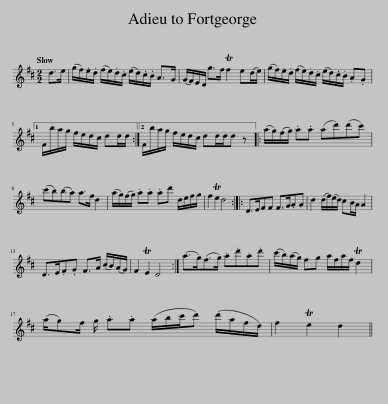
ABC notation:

X:1
L:1/8
Q:1/4=120
M:2/2
I:linebreak $
K:D
V:1 treble
V:1
 d>e | (g/f/).e/.d/ (f/e/).d/.c/ (e/d/).c/.B/ A>G | (G/F/)E/D/ g>f Tf2 e(d/e/) | (g/f/).e/.d/ (f/e/).d/.c/ (e/d/).c/.B/ .A.G |1$ F/b/a/g/ f/e/d/c/ dd/d/ :|2 %5
 F/b/a/g/ f/e/d/c/ dd/d/d z |: (a/g/)(f/g/) .a.a (ad')(d'c') |$ (c'b)(ba) a>f d2 | (a/g/)(f/g/) .a.a .ad' d/e/f/g/ | f2 Te2 d4 :: %10
 D>EFF F>G.A.A | d2 (d/f/)(e/d/) cB/A/ A2 |$ D>E.F.G F>A (c/B/)(A/G/) | F2 TE2 D4 :| (a>g)(f>g) .a.d'.a.d' | %15
 (c'/b/)(a/g/) fg a/f/a/f/ Td2 |$ (a/g)f/ g/ .a.a (a/b/c'/d') (d'/a/f/d/) | f2 Te2 d2 || %18
